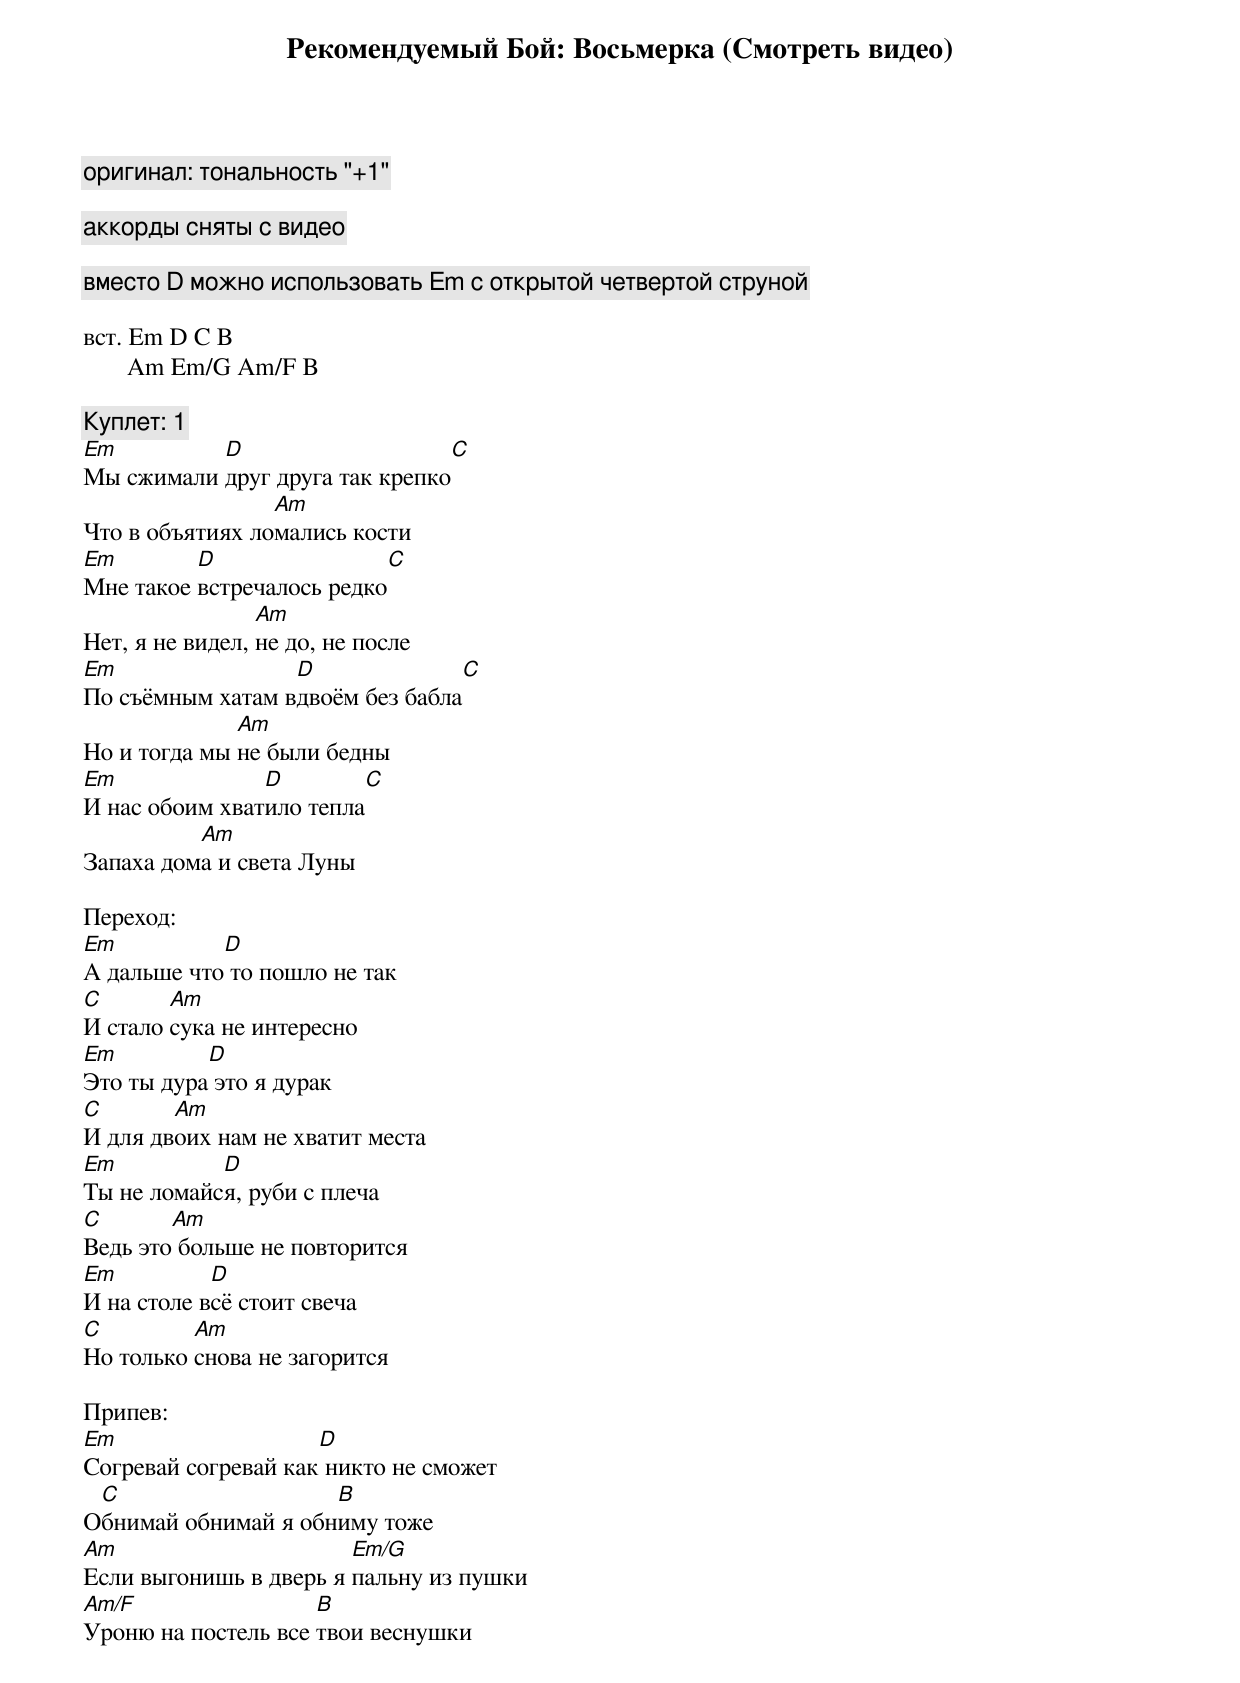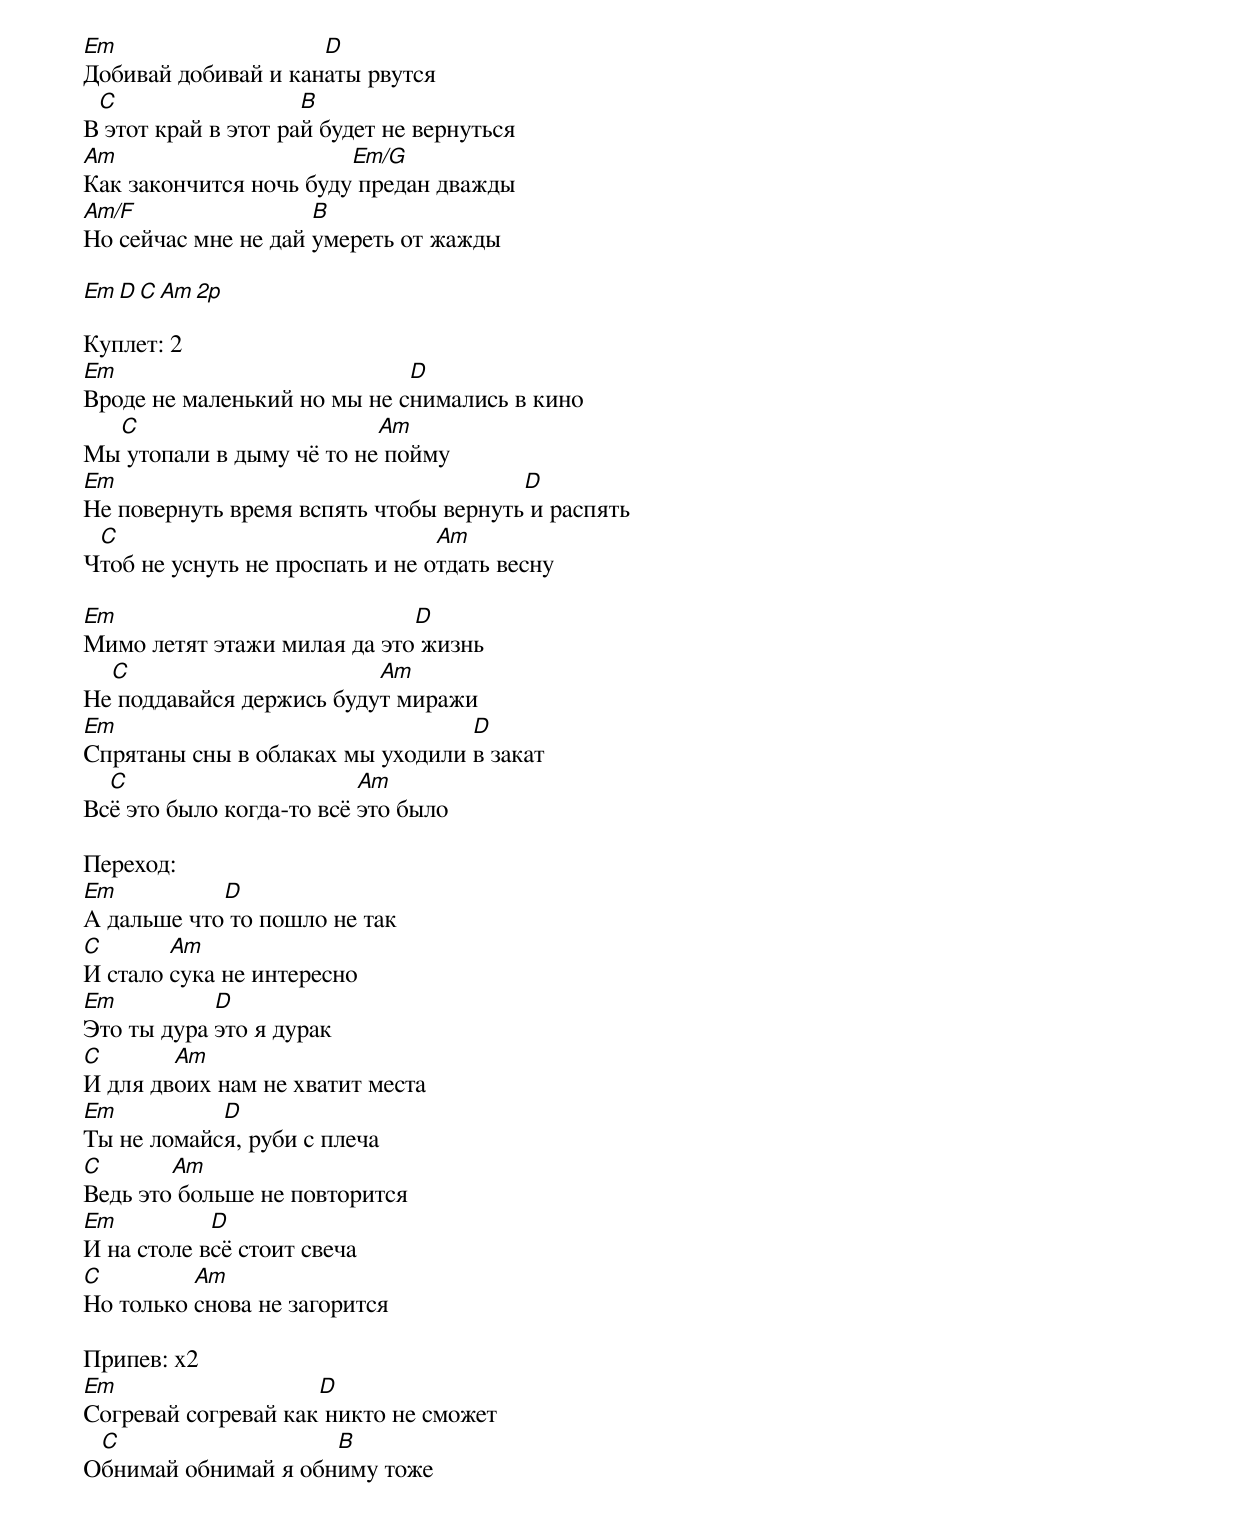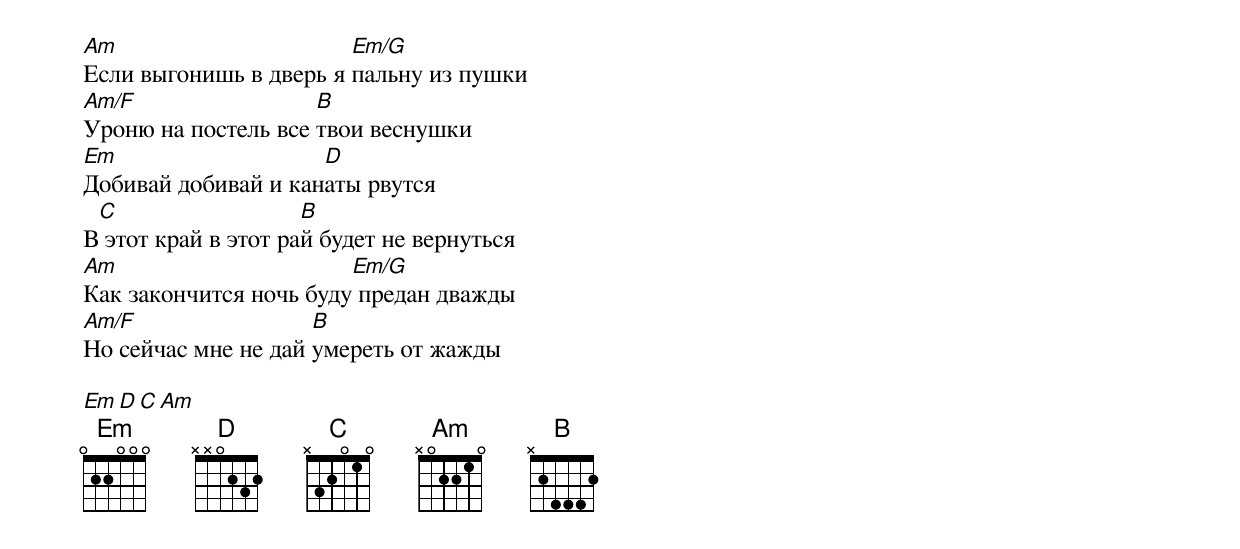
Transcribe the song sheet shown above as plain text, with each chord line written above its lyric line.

Рекомендуемый Бой: Восьмерка (Смотреть видео)

оригинал: тональность "+1"

аккорды сняты с видео

вместо D можно использовать Em с открытой четвертой струной

вст. Em D C B
       Am Em/G Am/F B

Куплет: 1
Em         D                              C
Мы сжимали друг друга так крепко
                 Am
Что в объятиях ломались кости
Em        D                           C
Мне такое встречалось редко
                 Am
Нет, я не видел, не до, не после
Em                D                           C
По съёмным хатам вдвоём без бабла
              Am
Но и тогда мы не были бедны
Em              D              C
И нас обоим хватило тепла
          Am
Запаха дома и света Луны

Переход:
Em          D
А дальше что то пошло не так
C       Am
И стало сука не интересно
Em         D
Это ты дура это я дурак
C       Am
И для двоих нам не хватит места
Em          D
Ты не ломайся, руби с плеча
C       Am
Ведь это больше не повторится
Em          D
И на столе всё стоит свеча
C         Am
Но только снова не загорится

Припев:
Em                   D
Согревай согревай как никто не сможет
 C                   B
Обнимай обнимай я обниму тоже
Am                      Em/G
Если выгонишь в дверь я пальну из пушки
Am/F                 B
Уроню на постель все твои веснушки
Em                   D
Добивай добивай и канаты рвутся
 C                   B
В этот край в этот рай будет не вернуться
Am                      Em/G
Как закончится ночь буду предан дважды
Am/F                 B
Но сейчас мне не дай умереть от жажды

Em D C Am 2p

Куплет: 2
Em                           D
Вроде не маленький но мы не снимались в кино
  C                       Am
Мы утопали в дыму чё то не пойму
Em                                     D
Не повернуть время вспять чтобы вернуть и распять
 C                               Am
Чтоб не уснуть не проспать и не отдать весну

Em                           D
Мимо летят этажи милая да это жизнь
  C                       Am
Не поддавайся держись будут миражи
Em                                D
Спрятаны сны в облаках мы уходили в закат
  C                       Am
Всё это было когда-то всё это было

Переход:
Em          D
А дальше что то пошло не так
C       Am
И стало сука не интересно
Em          D
Это ты дура это я дурак
C       Am
И для двоих нам не хватит места
Em          D
Ты не ломайся, руби с плеча
C       Am
Ведь это больше не повторится
Em          D
И на столе всё стоит свеча
C         Am
Но только снова не загорится

Припев: x2
Em                   D
Согревай согревай как никто не сможет
 C                   B
Обнимай обнимай я обниму тоже
Am                      Em/G
Если выгонишь в дверь я пальну из пушки
Am/F                 B
Уроню на постель все твои веснушки
Em                   D
Добивай добивай и канаты рвутся
 C                   B
В этот край в этот рай будет не вернуться
Am                      Em/G
Как закончится ночь буду предан дважды
Am/F                 B
Но сейчас мне не дай умереть от жажды

Em D C Am
